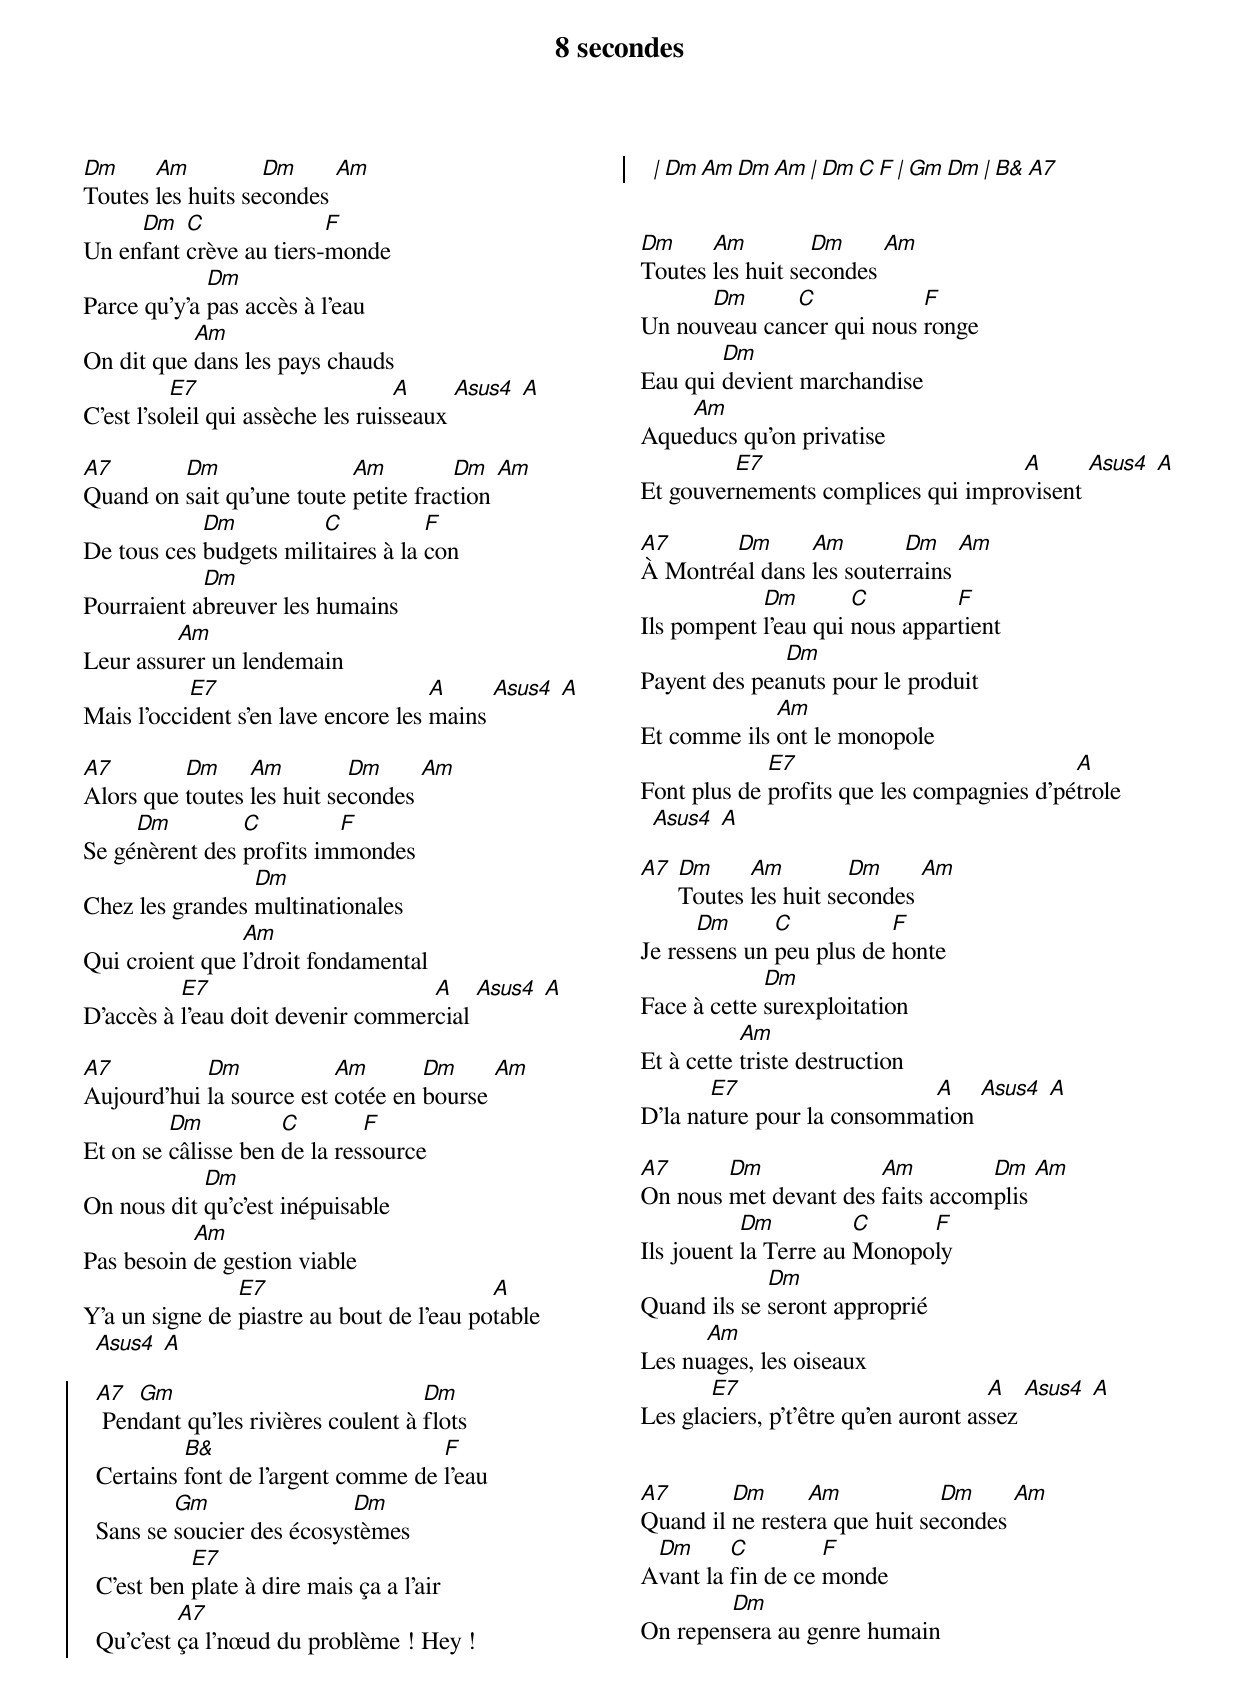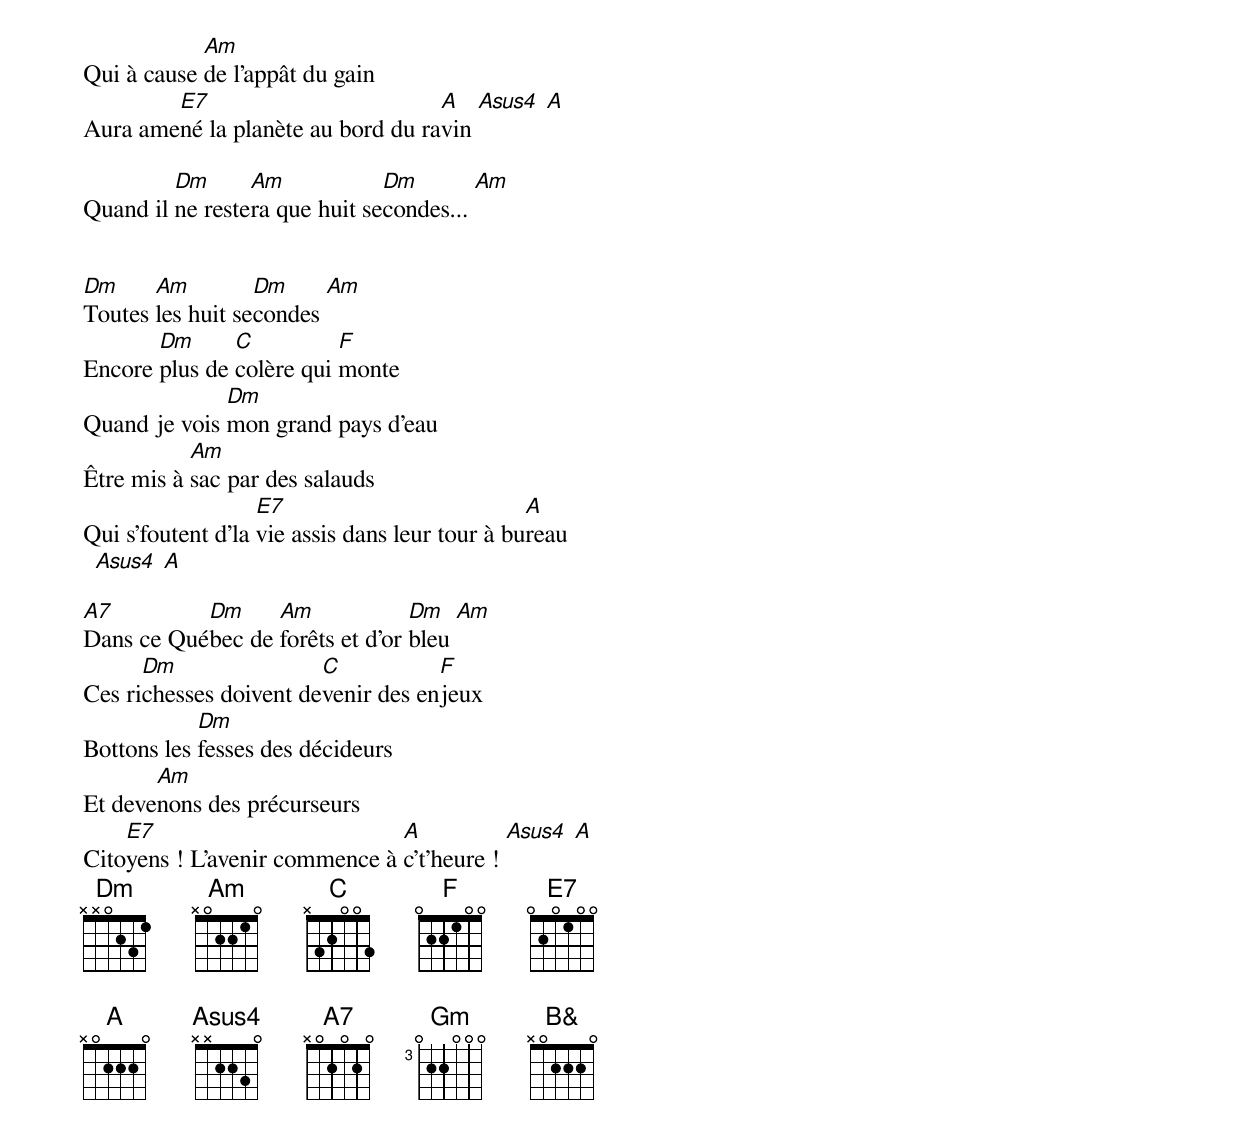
{title: 8 secondes}
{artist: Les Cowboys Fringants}
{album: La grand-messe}
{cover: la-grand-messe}
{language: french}
{columns: 2}
{define: Dm frets X X 0 2 3 1}
{define: Am frets X 0 2 2 1 0}
{define: C frets X 3 2 0 0 3}
{define: F base-fret 1 frets 0 2 2 1 0 0}
{define: E7 frets 0 2 0 1 0 0}
{define: A frets X 0 2 2 2 0}
{define: Asus4 frets X 0 2 2 3 0 special}
{define: A7 frets X 0 2 0 2 0}
{define: Gm base-fret 3 frets 0 2 2 0 0 0}
{define: B& base-fret 1 frets X 0 2 2 2 0}
{define: Dm frets 2 2 2 0}
{define: Am frets 2 0 0 0}
{define: C frets 0 0 0 3}
{define: F frets 2 0 1 0}
{define: E7 frets 1 2 0 2}
{define: A frets 2 1 0 0}
{define: Asus4 frets 2 2 0 0 special}
{define: A7 frets 0 1 0 0}
{define: Gm frets 0 2 3 1}
{define: B& base-fret 1 frets 2 1 0 0}


[Dm]Toutes [Am]les huits se[Dm]condes [Am]
Un en[Dm]fant [C]crève au tiers-[F]monde
Parce qu'y'a [Dm]pas accès à l'eau
On dit que [Am]dans les pays chauds
C'est l'so[E7]leil qui assèche les ruis[A]seaux [Asus4] [A]

[A7]Quand on [Dm]sait qu'une toute [Am]petite frac[Dm]tion [Am]
De tous ces [Dm]budgets mili[C]taires à la [F]con
Pourraient a[Dm]breuver les humains
Leur assu[Am]rer un lendemain
Mais l'occi[E7]dent s'en lave encore les [A]mains [Asus4] [A]

[A7]Alors que [Dm]toutes [Am]les huit se[Dm]condes [Am]
Se gé[Dm]nèrent des [C]profits im[F]mondes
Chez les grandes [Dm]multinationales
Qui croient que [Am]l'droit fondamental
D'accès à [E7]l'eau doit devenir commer[A]cial [Asus4] [A]

[A7]Aujourd'hui [Dm]la source est [Am]cotée en [Dm]bourse [Am]
Et on se [Dm]câlisse ben [C]de la res[F]source
On nous dit [Dm]qu'c'est inépuisable
Pas besoin [Am]de gestion viable
Y'a un signe de [E7]piastre au bout de l'eau po[A]table [Asus4] [A]

{start_of_chorus}
  [A7] Pen[Gm]dant qu'les rivières coulent à [Dm]flots
  Certains [B&]font de l'argent comme de [F]l'eau
  Sans se [Gm]soucier des écosys[Dm]tèmes
  C'est ben [E7]plate à dire mais ça a l'air
  Qu'c'est [A7]ça l'nœud du problème ! Hey !
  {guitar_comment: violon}
  [|][Dm][Am][Dm][Am][|][Dm][C][F][|][Gm][Dm][|][B&][A7]
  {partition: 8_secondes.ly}
{end_of_chorus}


[Dm]Toutes [Am]les huit se[Dm]condes [Am]
Un nou[Dm]veau can[C]cer qui nous [F]ronge
Eau qui [Dm]devient marchandise
Aque[Am]ducs qu'on privatise
Et gouver[E7]nements complices qui impro[A]visent [Asus4] [A]

[A7]À Montré[Dm]al dans [Am]les souter[Dm]rains [Am]
Ils pompent [Dm]l'eau qui [C]nous appar[F]tient
Payent des pea[Dm]nuts pour le produit
Et comme ils [Am]ont le monopole
Font plus de [E7]profits que les compagnies d'pé[A]trole [Asus4] [A]

[A7] [Dm]Toutes [Am]les huit se[Dm]condes [Am]
Je res[Dm]sens un [C]peu plus de [F]honte
Face à cette [Dm]surexploitation
Et à cette [Am]triste destruction
D'la na[E7]ture pour la consomma[A]tion [Asus4] [A]

[A7]On nous [Dm]met devant des [Am]faits accom[Dm]plis [Am]
Ils jouent [Dm]la Terre au [C]Monopo[F]ly
Quand ils se [Dm]seront approprié
Les nu[Am]ages, les oiseaux
Les gla[E7]ciers, p't'être qu'en auront as[A]sez [Asus4] [A]


[A7]Quand il [Dm]ne reste[Am]ra que huit se[Dm]condes [Am]
A[Dm]vant la [C]fin de ce [F]monde
On repen[Dm]sera au genre humain
Qui à cause [Am]de l'appât du gain
Aura ame[E7]né la planète au bord du ra[A]vin [Asus4] [A]

Quand il [Dm]ne reste[Am]ra que huit se[Dm]condes... [Am]


[Dm]Toutes [Am]les huit se[Dm]condes [Am]
Encore [Dm]plus de [C]colère qui [F]monte
Quand je vois [Dm]mon grand pays d'eau
Être mis à [Am]sac par des salauds
Qui s'foutent d'la [E7]vie assis dans leur tour à bu[A]reau [Asus4] [A]

[A7]Dans ce Qué[Dm]bec de [Am]forêts et d'or [Dm]bleu [Am]
Ces ri[Dm]chesses doivent de[C]venir des en[F]jeux
Bottons les [Dm]fesses des décideurs
Et deve[Am]nons des précurseurs
Cito[E7]yens ! L'avenir commence à [A]c't'heure ! [Asus4] [A]
